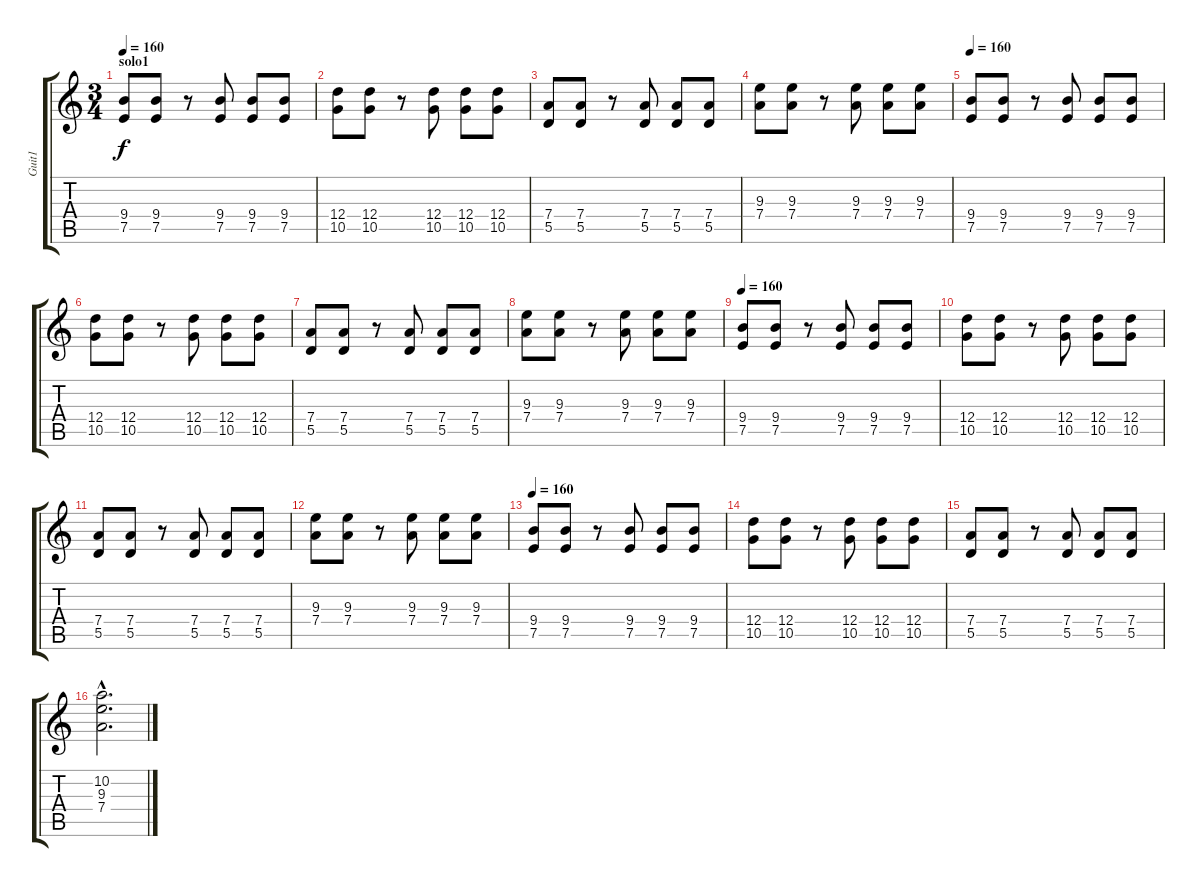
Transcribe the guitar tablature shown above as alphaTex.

\track ("Guit1" "Guit1") {instrument electricguitarclean}
\staff {score tabs}
\tuning (E4 B3 G3 D3 A2 E2) {hide}
\ts (3 4)
\section ("" "solo1")
\tempo 160
\clef g2
\ks c
(9.4 7.5).8{dy f volume 11 instrument overdrivenguitar} (9.4 7.5).8 r.8 (9.4 7.5).8 (9.4 7.5).8 (9.4 7.5).8 |
(12.4 10.5).8 (12.4 10.5).8 r.8 (12.4 10.5).8 (12.4 10.5).8 (12.4 10.5).8 |
(7.4 5.5).8 (7.4 5.5).8 r.8 (7.4 5.5).8 (7.4 5.5).8 (7.4 5.5).8 |
(9.3 7.4).8 (9.3 7.4).8 r.8 (9.3 7.4).8 (9.3 7.4).8 (9.3 7.4).8 |
\tempo 160
(9.4 7.5).8{volume 11 instrument overdrivenguitar} (9.4 7.5).8 r.8 (9.4 7.5).8 (9.4 7.5).8 (9.4 7.5).8 |
(12.4 10.5).8 (12.4 10.5).8 r.8 (12.4 10.5).8 (12.4 10.5).8 (12.4 10.5).8 |
(7.4 5.5).8 (7.4 5.5).8 r.8 (7.4 5.5).8 (7.4 5.5).8 (7.4 5.5).8 |
(9.3 7.4).8 (9.3 7.4).8 r.8 (9.3 7.4).8 (9.3 7.4).8 (9.3 7.4).8 |
\tempo 160
(9.4 7.5).8{volume 11 instrument overdrivenguitar} (9.4 7.5).8 r.8 (9.4 7.5).8 (9.4 7.5).8 (9.4 7.5).8 |
(12.4 10.5).8 (12.4 10.5).8 r.8 (12.4 10.5).8 (12.4 10.5).8 (12.4 10.5).8 |
(7.4 5.5).8 (7.4 5.5).8 r.8 (7.4 5.5).8 (7.4 5.5).8 (7.4 5.5).8 |
(9.3 7.4).8 (9.3 7.4).8 r.8 (9.3 7.4).8 (9.3 7.4).8 (9.3 7.4).8 |
\tempo 160
(9.4 7.5).8{volume 11 instrument overdrivenguitar} (9.4 7.5).8 r.8 (9.4 7.5).8 (9.4 7.5).8 (9.4 7.5).8 |
(12.4 10.5).8 (12.4 10.5).8 r.8 (12.4 10.5).8 (12.4 10.5).8 (12.4 10.5).8 |
(7.4 5.5).8 (7.4 5.5).8 r.8 (7.4 5.5).8 (7.4 5.5).8 (7.4 5.5).8 |
(10.2{hac} 9.3{hac} 7.4{hac}).2{d}
